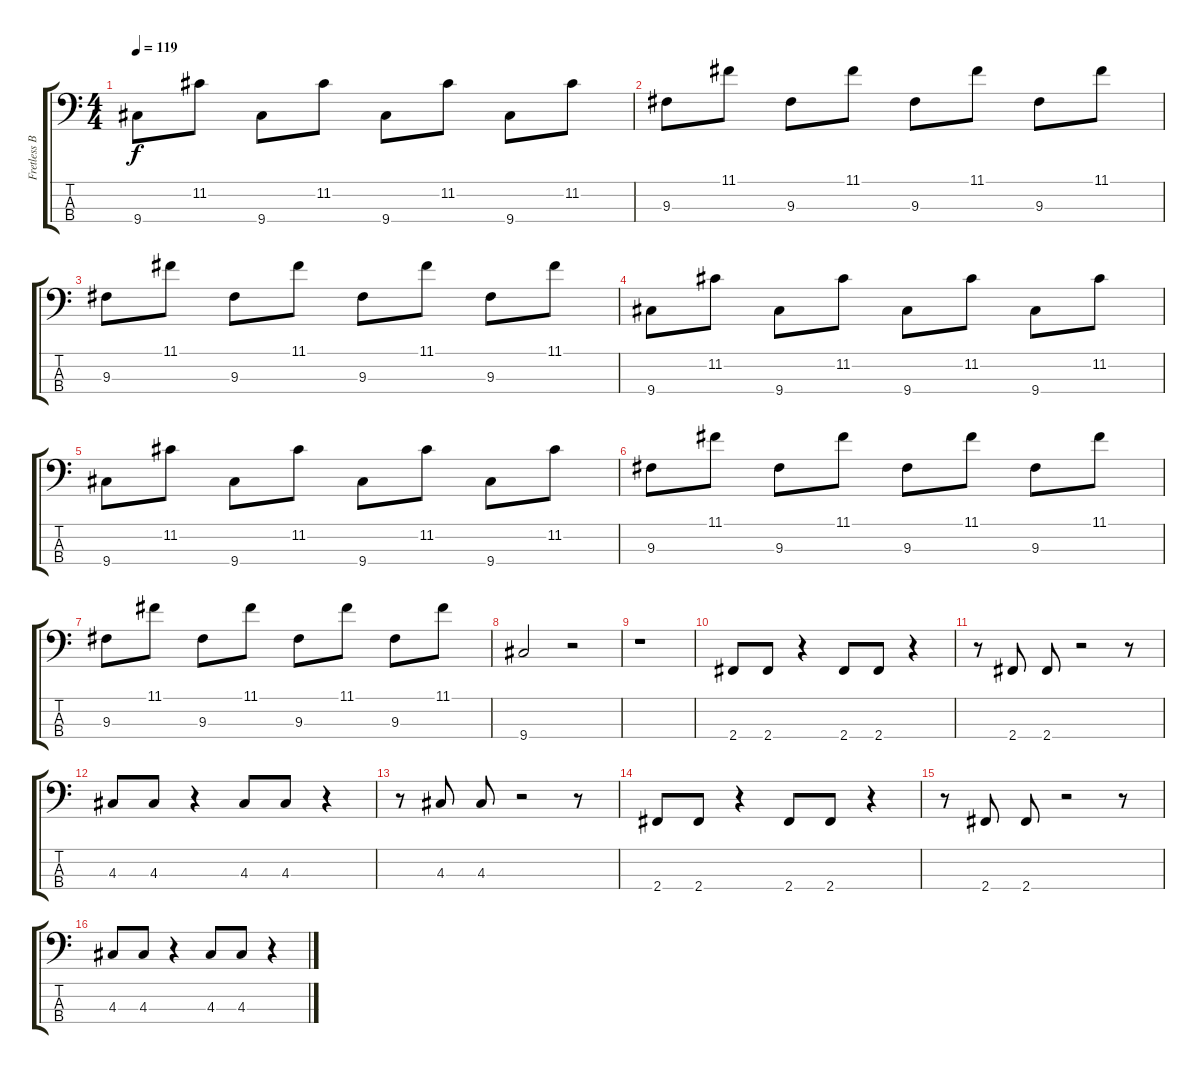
\track ("Fretless Bass" "Fretless B") {instrument fretlessbass}
\staff {score tabs}
\tuning (G2 D2 A1 E1) {hide}
\ts (4 4)
\tempo 119
\clef f4
\ks c
9.4.8{dy f} 11.2.8 9.4.8 11.2.8 9.4.8 11.2.8 9.4.8 11.2.8 |
9.3.8 11.1.8 9.3.8 11.1.8 9.3.8 11.1.8 9.3.8 11.1.8 |
9.3.8 11.1.8 9.3.8 11.1.8 9.3.8 11.1.8 9.3.8 11.1.8 |
9.4.8 11.2.8 9.4.8 11.2.8 9.4.8 11.2.8 9.4.8 11.2.8 |
9.4.8 11.2.8 9.4.8 11.2.8 9.4.8 11.2.8 9.4.8 11.2.8 |
9.3.8 11.1.8 9.3.8 11.1.8 9.3.8 11.1.8 9.3.8 11.1.8 |
9.3.8 11.1.8 9.3.8 11.1.8 9.3.8 11.1.8 9.3.8 11.1.8 |
9.4.2 r.2 |
r.1 |
2.4.8 2.4.8 r.4 2.4.8 2.4.8 r.4 |
r.8 2.4.8 2.4.8 r.2 r.8 |
4.3.8 4.3.8 r.4 4.3.8 4.3.8 r.4 |
r.8 4.3.8 4.3.8 r.2 r.8 |
2.4.8 2.4.8 r.4 2.4.8 2.4.8 r.4 |
r.8 2.4.8 2.4.8 r.2 r.8 |
4.3.8 4.3.8 r.4 4.3.8 4.3.8 r.4
